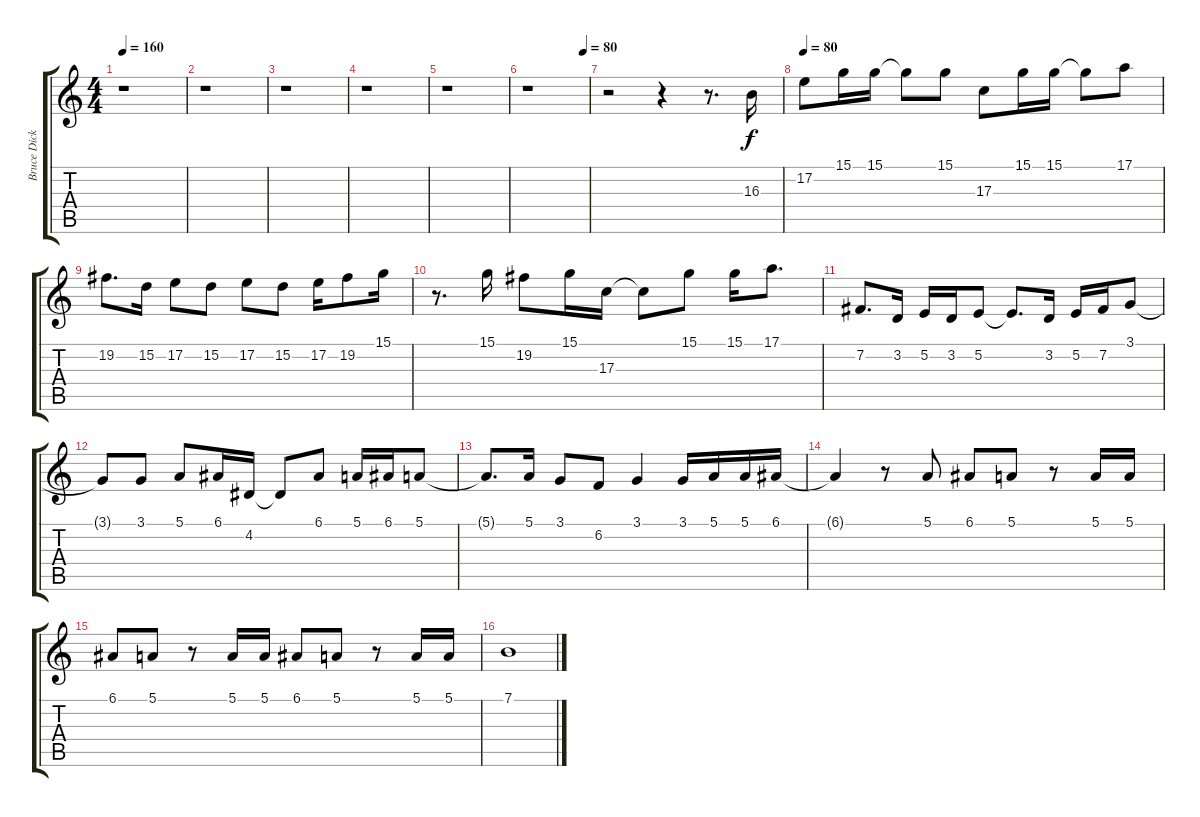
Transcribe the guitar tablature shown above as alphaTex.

\track ("Bruce Dickinson" "Bruce Dick") {instrument cello}
\staff {score tabs}
\tuning (E4 B3 G3 D3 A2 E2) {hide}
\ts (4 4)
\tempo 160
\clef g2
\ks c
r.1{dy f} |
r.1 |
r.1 |
r.1 |
r.1 |
\tempo (80 0.9166666666666666)
r.1 |
r.2 r.4 r.8{d} 16.3.16 |
\tempo 80
17.2.8 15.1.16 15.1.16 15.1{t}.8 15.1.8 17.3.8 15.1.16 15.1.16 15.1{t}.8 17.1.8 |
19.2.8{d} 15.2.16 17.2.8 15.2.8 17.2.8 15.2.8 17.2.16 19.2.8 15.1.16 |
r.8{d} 15.1.16 19.2.8 15.1.16 17.3.16 17.3{t}.8 15.1.8 15.1.16 17.1.8{d} |
7.2.8{d} 3.2.16 5.2.16 3.2.16 5.2.8 5.2{t}.8{d} 3.2.16 5.2.16 7.2.16 3.1.8 |
3.1{t}.8 3.1.8 5.1.8 6.1.16 4.2.16 4.2{t}.8 6.1.8 5.1.16 6.1.16 5.1.8 |
5.1{t}.8{d} 5.1.16 3.1.8 6.2.8 3.1.4 3.1.16 5.1.16 5.1.16 6.1.16 |
6.1{t}.4 r.8 5.1.8 6.1.8 5.1.8 r.8 5.1.16 5.1.16 |
6.1.8 5.1.8 r.8 5.1.16 5.1.16 6.1.8 5.1.8 r.8 5.1.16 5.1.16 |
7.1.1
